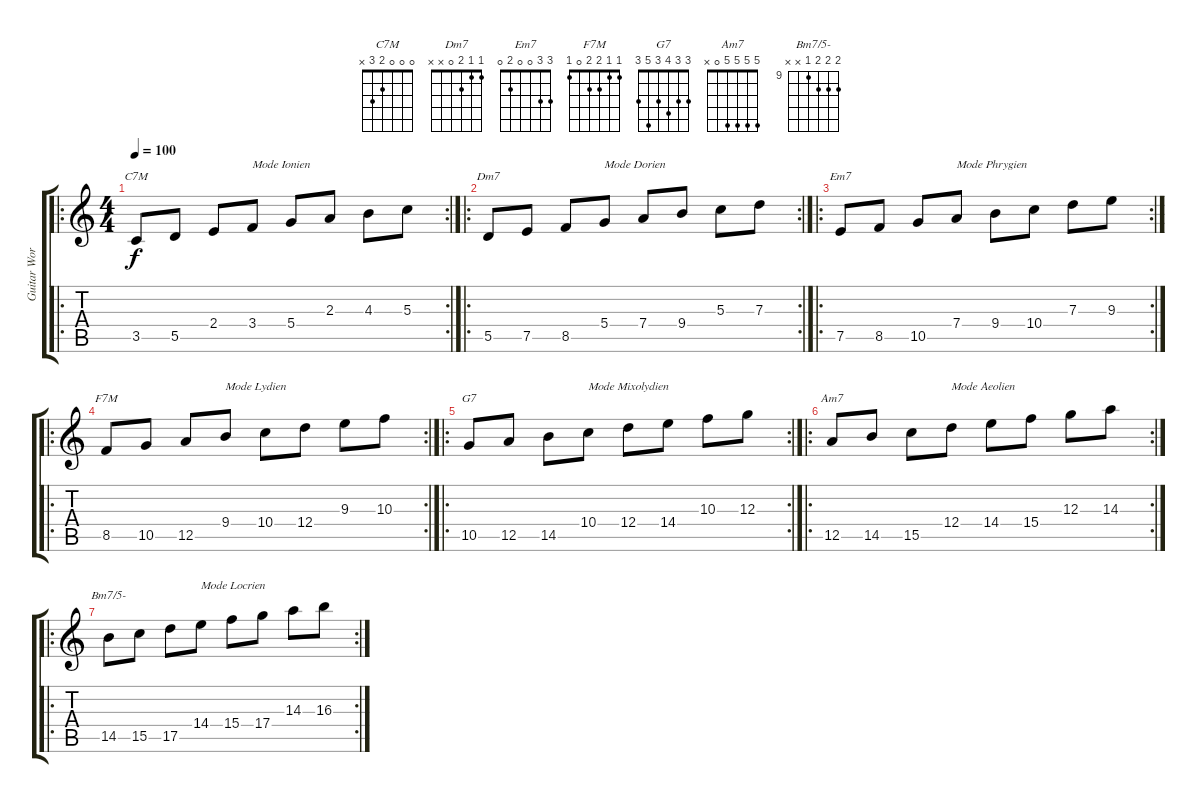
\track ("Guitar Workshop" "Guitar Wor") {instrument distortionguitar}
\staff {score tabs}
\tuning (E4 B3 G3 D3 A2 E2) {hide}
\chord ("C7M" 0 0 0 2 3 x)
\chord ("Dm7" 1 1 2 0 x x)
\chord ("Em7" 3 3 0 0 2 0)
\chord ("F7M" 1 1 2 2 0 1)
\chord ("G7" 3 3 4 3 5 3)
\chord ("Am7" 5 5 5 5 0 x)
\chord ("Bm7/5-" 10 10 10 9 x x) {firstfret 9}
\ro
\rc 2
\ts (4 4)
\tempo 100
\clef g2
\ks c
3.5.8{ch "C7M" dy f instrument distortionguitar} 5.5.8 2.4.8 3.4.8{txt "Mode Ionien "} 5.4.8 2.3.8 4.3.8 5.3.8 |
\ro
\rc 2
5.5.8{ch "Dm7"} 7.5.8 8.5.8 5.4.8{txt "Mode Dorien "} 7.4.8 9.4.8 5.3.8 7.3.8 |
\ro
\rc 2
7.5.8{ch "Em7"} 8.5.8 10.5.8 7.4.8{txt "Mode Phrygien"} 9.4.8 10.4.8 7.3.8 9.3.8 |
\ro
\rc 2
8.5.8{ch "F7M"} 10.5.8 12.5.8 9.4.8{txt "Mode Lydien"} 10.4.8 12.4.8 9.3.8 10.3.8 |
\ro
\rc 2
10.5.8{ch "G7"} 12.5.8 14.5.8 10.4.8{txt "Mode Mixolydien"} 12.4.8 14.4.8 10.3.8 12.3.8 |
\ro
\rc 2
12.5.8{ch "Am7"} 14.5.8 15.5.8 12.4.8{txt "Mode Aeolien"} 14.4.8 15.4.8 12.3.8 14.3.8 |
\ro
\rc 2
14.5.8{ch "Bm7/5-"} 15.5.8 17.5.8 14.4.8{txt "Mode Locrien"} 15.4.8 17.4.8 14.3.8 16.3.8
